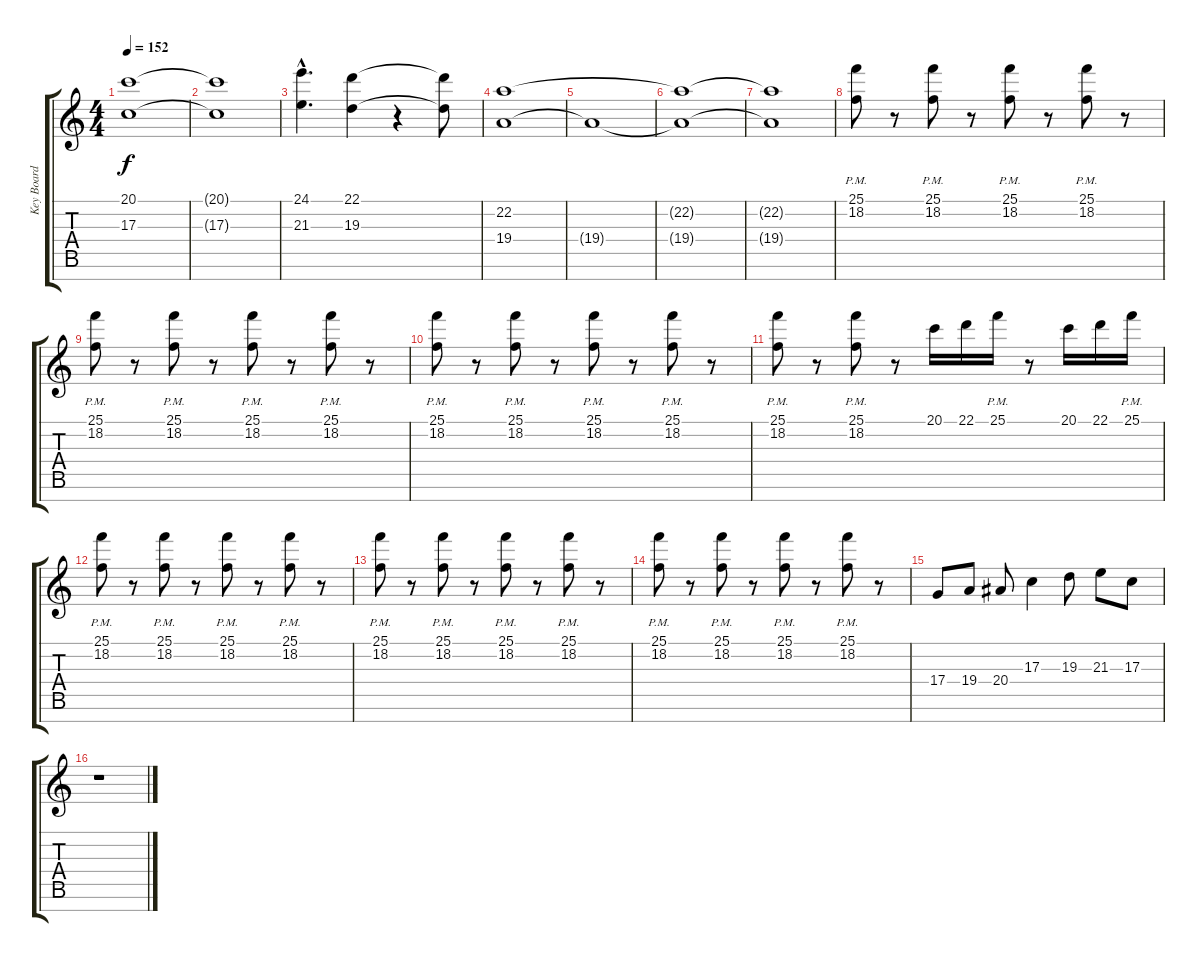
\track ("Key Board" "Key Board") {instrument stringensemble1}
\staff {score tabs}
\tuning (E4 B3 G3 D3 A2 E2 B1) {hide}
\ts (4 4)
\tempo 152
\clef g2
\ks c
(20.1 17.3).1{dy f} |
(20.1{t} 17.3{t}).1 |
(24.1{hac} 21.3{hac}).4{d} (22.1 19.3).4 r.4 (22.1{t} 19.3{t}).8 |
(22.2 19.4).1 |
19.4{t}.1 |
(22.2{t} 19.4{t}).1 |
(22.2{t} 19.4{t}).1 |
(25.1{pm} 18.2{pm}).8 r.8 (25.1{pm} 18.2{pm}).8 r.8 (25.1{pm} 18.2{pm}).8 r.8 (25.1{pm} 18.2{pm}).8 r.8 |
(25.1{pm} 18.2{pm}).8 r.8 (25.1{pm} 18.2{pm}).8 r.8 (25.1{pm} 18.2{pm}).8 r.8 (25.1{pm} 18.2{pm}).8 r.8 |
(25.1{pm} 18.2{pm}).8 r.8 (25.1{pm} 18.2{pm}).8 r.8 (25.1{pm} 18.2{pm}).8 r.8 (25.1{pm} 18.2{pm}).8 r.8 |
(25.1{pm} 18.2{pm}).8 r.8 (25.1{pm} 18.2{pm}).8 r.8 20.1.16 22.1.16 25.1{pm}.16 r.8 20.1.16 22.1.16 25.1{pm}.16 |
(25.1{pm} 18.2{pm}).8 r.8 (25.1{pm} 18.2{pm}).8 r.8 (25.1{pm} 18.2{pm}).8 r.8 (25.1{pm} 18.2{pm}).8 r.8 |
(25.1{pm} 18.2{pm}).8 r.8 (25.1{pm} 18.2{pm}).8 r.8 (25.1{pm} 18.2{pm}).8 r.8 (25.1{pm} 18.2{pm}).8 r.8 |
(25.1{pm} 18.2{pm}).8 r.8 (25.1{pm} 18.2{pm}).8 r.8 (25.1{pm} 18.2{pm}).8 r.8 (25.1{pm} 18.2{pm}).8 r.8 |
17.4.8 19.4.8 20.4.8 17.3.4 19.3.8 21.3.8 17.3.8 |
r.1
